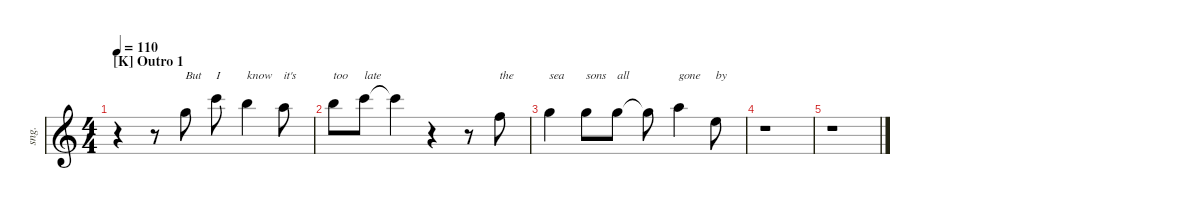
\defaultSystemsLayout 4
\hideDynamics
\bracketExtendMode nobrackets
\otherSystemsTrackNameOrientation horizontal
\track ("Vocals" "sng.") {instrument voiceoohs}
\staff {score}
\tuning (E4 B3 G3 D3 A2 E2)
\ts (4 4)
\section ("K" "Outro 1")
\tempo 110
\clef g2
\ks aminor
r.4{dy f beam Down} r.8{beam Down} 20.2.8{txt "But" dy mf beam Down} 20.1.8{txt "I" beam Down} 19.1.4{txt "know" beam Down} 17.1.8{txt "it's" beam Down} |
19.1.8{txt "too" beam Down} 20.1.8{txt "late" beam Down} 20.1{t}.4{beam Down} r.4{beam Down} r.8{beam Down} 18.2.8{txt "the" beam Down} |
20.2.4{txt "sea" beam Down} 20.2.8{txt "sons" beam Down} 20.2.8{txt "all" beam Down} 20.2{t}.8{beam Down} 22.2.4{txt "gone" beam Down} 21.3.8{txt "by" beam Down} |
r.1{beam Down} |
r.1{beam Down}
